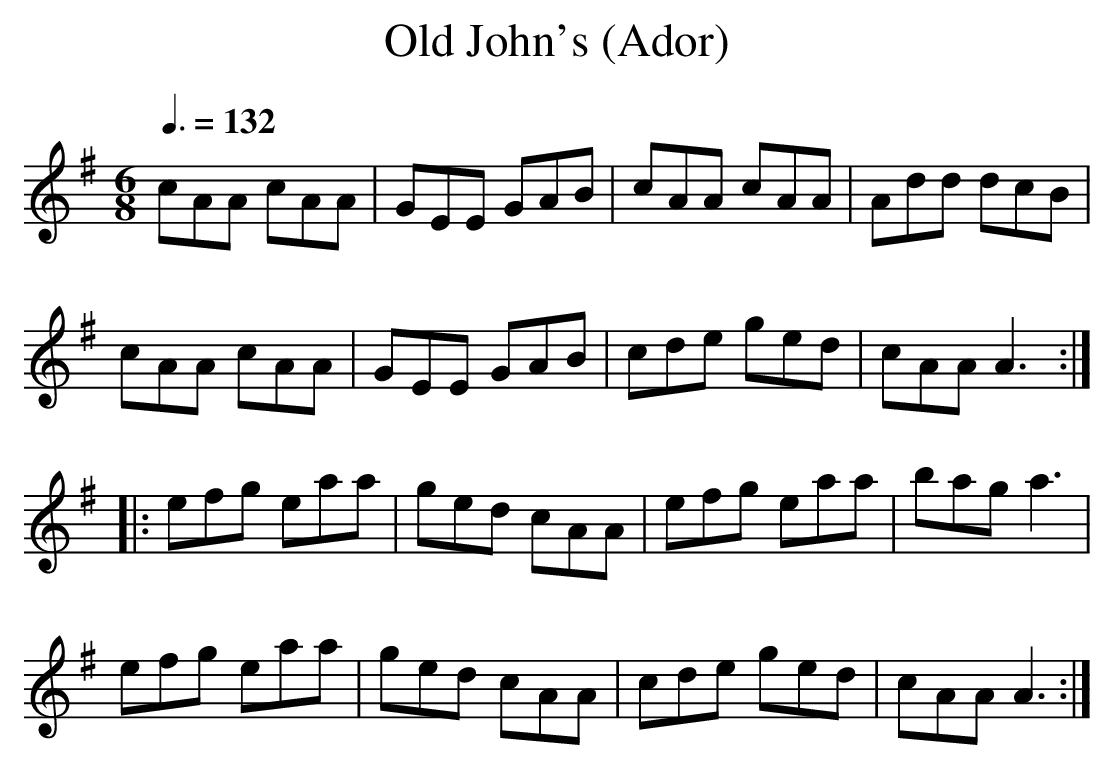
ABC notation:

X:1
T:Old John's (Ador)
Q:3/8=132
M:6/8
L:1/8
K:Ador
cAA cAA|GEE GAB|cAA cAA|Add dcB|
cAA cAA|GEE GAB|cde ged|cAA A3:|
|:efg eaa|ged cAA|efg eaa|bag a3|
efg eaa|ged cAA|cde ged|cAA A3:|
